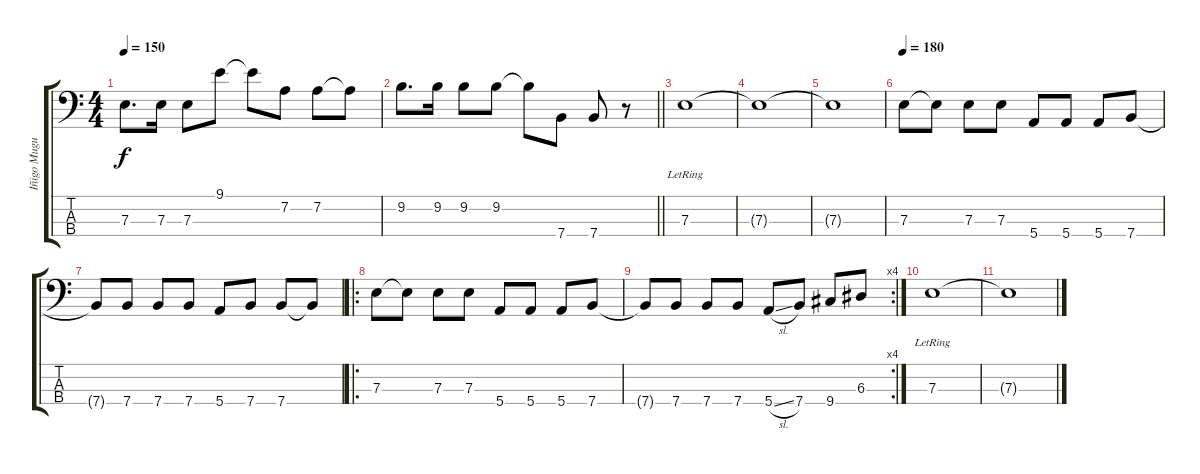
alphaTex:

\track ("Iñigo Muguruza" "Iñigo Mugu") {instrument electricbassfinger}
\staff {score tabs}
\tuning (G2 D2 A1 E1) {hide}
\ts (4 4)
\tempo 150
\clef f4
\ks c
7.3.8{d dy f} 7.3.16 7.3.8 9.1.8 9.1{t}.8 7.2.8 7.2.8 7.2{t}.8 |
\barLineRight lightlight
9.2.8{d} 9.2.16 9.2.8 9.2.8 9.2{t}.8 7.4.8 7.4.8 r.8 |
7.3{lr}.1 |
7.3{t}.1 |
7.3{t}.1 |
\tempo 180
7.3.8 7.3{t}.8 7.3.8 7.3.8 5.4.8 5.4.8 5.4.8 7.4.8 |
7.4{t}.8 7.4.8 7.4.8 7.4.8 5.4.8 7.4.8 7.4.8 7.4{t}.8 |
\ro
7.3.8 7.3{t}.8 7.3.8 7.3.8 5.4.8 5.4.8 5.4.8 7.4.8 |
\rc 4
7.4{t}.8 7.4.8 7.4.8 7.4.8 5.4{sl}.8 7.4.8 9.4.8 6.3.8 |
7.3{lr}.1 |
7.3{t}.1
